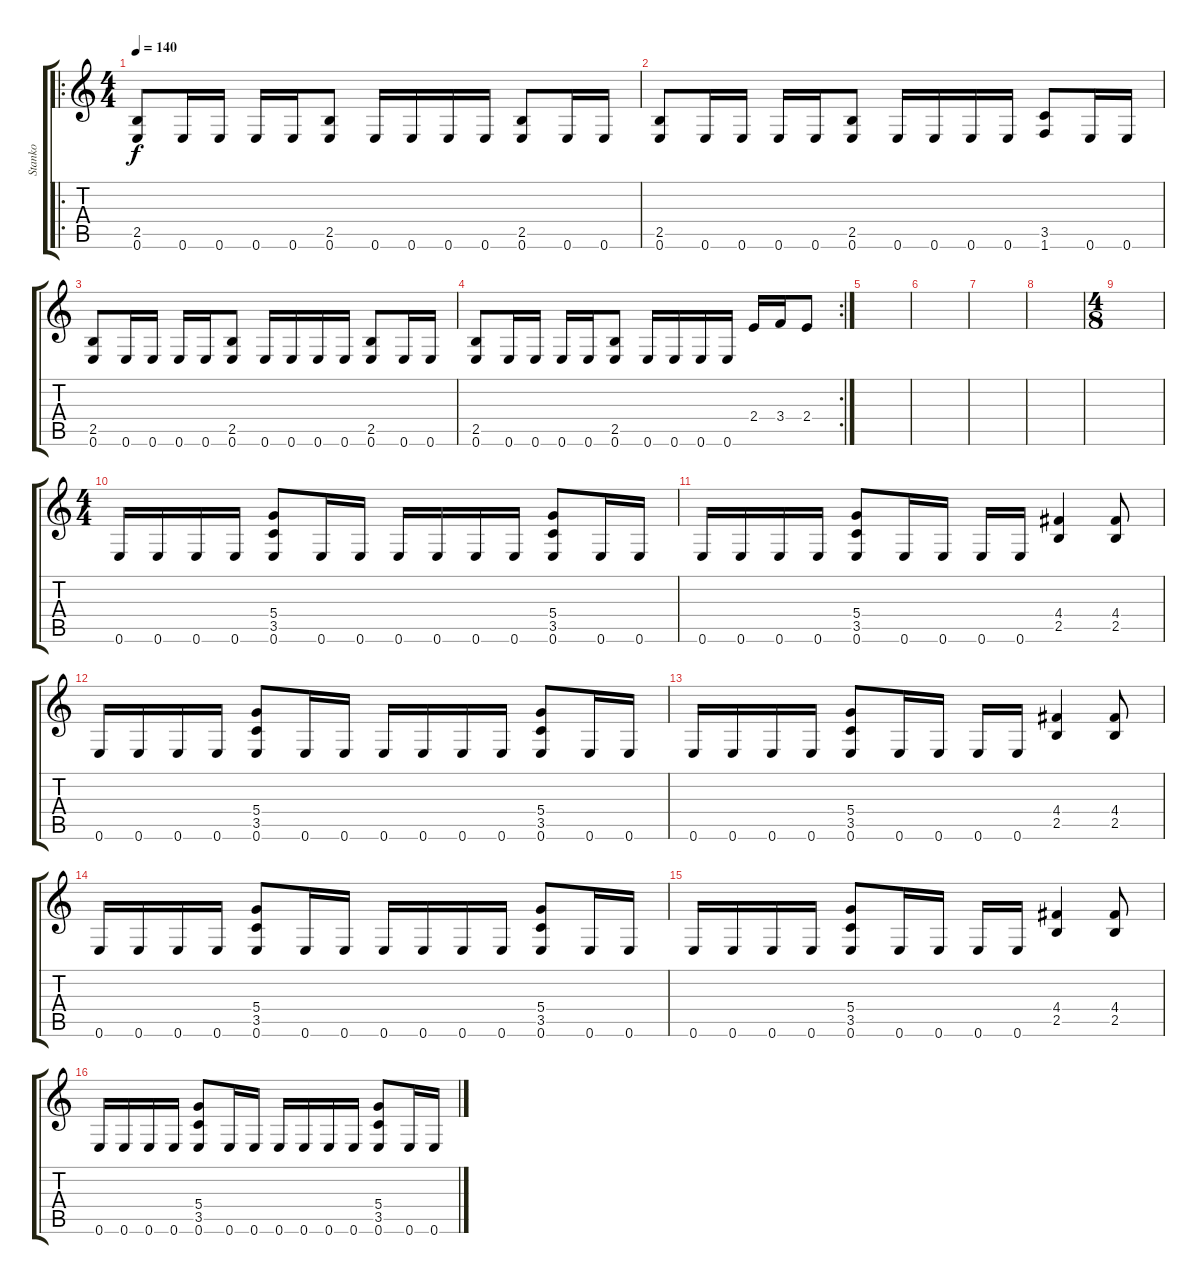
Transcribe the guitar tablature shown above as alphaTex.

\track ("Stanko" "Stanko") {instrument distortionguitar}
\staff {score tabs}
\tuning (E4 B3 G3 D3 A2 E2) {hide}
\ro
\ts (4 4)
\tempo 140
\clef g2
\ks c
(2.5 0.6).8{dy f} 0.6.16 0.6.16 0.6.16 0.6.16 (2.5 0.6).8 0.6.16 0.6.16 0.6.16 0.6.16 (2.5 0.6).8 0.6.16 0.6.16 |
(2.5 0.6).8 0.6.16 0.6.16 0.6.16 0.6.16 (2.5 0.6).8 0.6.16 0.6.16 0.6.16 0.6.16 (3.5 1.6).8 0.6.16 0.6.16 |
(2.5 0.6).8 0.6.16 0.6.16 0.6.16 0.6.16 (2.5 0.6).8 0.6.16 0.6.16 0.6.16 0.6.16 (2.5 0.6).8 0.6.16 0.6.16 |
\rc 2
(2.5 0.6).8 0.6.16 0.6.16 0.6.16 0.6.16 (2.5 0.6).8 0.6.16 0.6.16 0.6.16 0.6.16 2.4.16 3.4.16 2.4.8 |
|
|
|
|
\ts (4 8)
|
\ts (4 4)
0.6.16 0.6.16 0.6.16 0.6.16 (5.4 3.5 0.6).8 0.6.16 0.6.16 0.6.16 0.6.16 0.6.16 0.6.16 (5.4 3.5 0.6).8 0.6.16 0.6.16 |
0.6.16 0.6.16 0.6.16 0.6.16 (5.4 3.5 0.6).8 0.6.16 0.6.16 0.6.16 0.6.16 (4.4 2.5).4 (4.4 2.5).8 |
0.6.16 0.6.16 0.6.16 0.6.16 (5.4 3.5 0.6).8 0.6.16 0.6.16 0.6.16 0.6.16 0.6.16 0.6.16 (5.4 3.5 0.6).8 0.6.16 0.6.16 |
0.6.16 0.6.16 0.6.16 0.6.16 (5.4 3.5 0.6).8 0.6.16 0.6.16 0.6.16 0.6.16 (4.4 2.5).4 (4.4 2.5).8 |
0.6.16 0.6.16 0.6.16 0.6.16 (5.4 3.5 0.6).8 0.6.16 0.6.16 0.6.16 0.6.16 0.6.16 0.6.16 (5.4 3.5 0.6).8 0.6.16 0.6.16 |
0.6.16 0.6.16 0.6.16 0.6.16 (5.4 3.5 0.6).8 0.6.16 0.6.16 0.6.16 0.6.16 (4.4 2.5).4 (4.4 2.5).8 |
0.6.16 0.6.16 0.6.16 0.6.16 (5.4 3.5 0.6).8 0.6.16 0.6.16 0.6.16 0.6.16 0.6.16 0.6.16 (5.4 3.5 0.6).8 0.6.16 0.6.16
